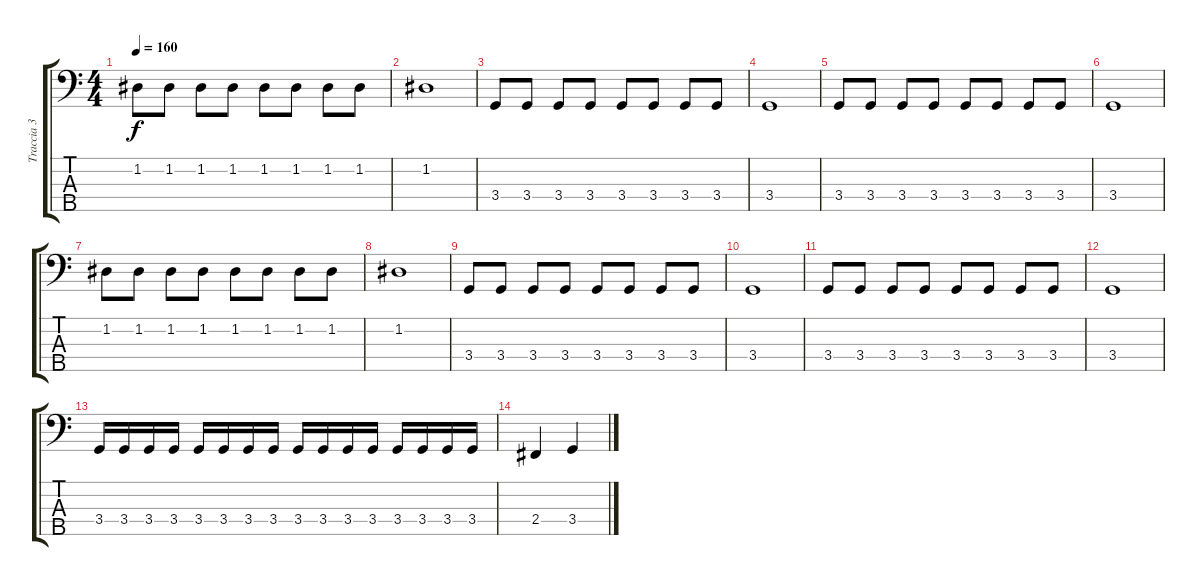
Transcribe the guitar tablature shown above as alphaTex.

\track ("Traccia 3" "Traccia 3") {instrument electricbassfinger}
\staff {score tabs}
\tuning (G2 D2 A1 E1 B0) {hide}
\ts (4 4)
\tempo 160
\clef f4
\ks c
1.2.8{dy f} 1.2.8 1.2.8 1.2.8 1.2.8 1.2.8 1.2.8 1.2.8 |
1.2.1 |
3.4.8 3.4.8 3.4.8 3.4.8 3.4.8 3.4.8 3.4.8 3.4.8 |
3.4.1 |
3.4.8 3.4.8 3.4.8 3.4.8 3.4.8 3.4.8 3.4.8 3.4.8 |
3.4.1 |
1.2.8 1.2.8 1.2.8 1.2.8 1.2.8 1.2.8 1.2.8 1.2.8 |
1.2.1 |
3.4.8 3.4.8 3.4.8 3.4.8 3.4.8 3.4.8 3.4.8 3.4.8 |
3.4.1 |
3.4.8 3.4.8 3.4.8 3.4.8 3.4.8 3.4.8 3.4.8 3.4.8 |
3.4.1 |
3.4.16 3.4.16 3.4.16 3.4.16 3.4.16 3.4.16 3.4.16 3.4.16 3.4.16 3.4.16 3.4.16 3.4.16 3.4.16 3.4.16 3.4.16 3.4.16 |
2.4.4 3.4.4
